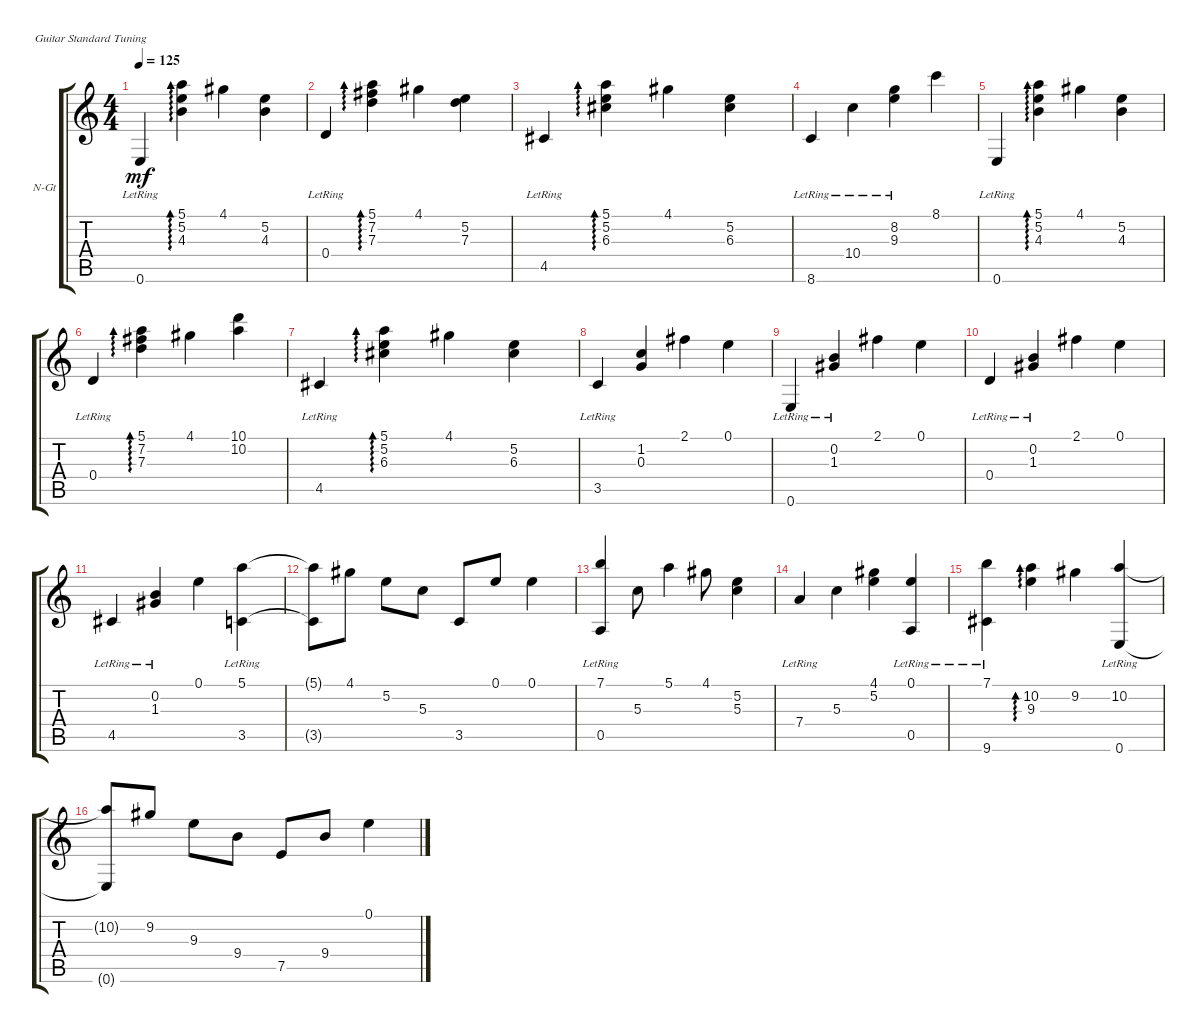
\defaultSystemsLayout 4
\bracketExtendMode groupsimilarinstruments
\firstSystemTrackNameOrientation horizontal
\otherSystemsTrackNameOrientation horizontal
\track ("Nylon Guitar" "N-Gt") {instrument acousticguitarnylon}
\staff {score tabs}
\tuning (E4 B3 G3 D3 A2 E2)
\ts (4 4)
\tempo 125
\clef g2
\ks c
0.6{lr}.4{dy mf} (5.2 5.1 4.3).4{ad 0} 4.1.4 (5.2 4.3).4 |
0.4{lr}.4 (7.3 7.2 5.1).4{ad 0} 4.1.4 (5.2 7.3).4 |
4.5{lr}.4 (6.3 5.1 5.2).4{ad 0} 4.1.4 (5.2 6.3).4 |
8.6{lr}.4 10.4{lr}.4 (9.3{lr} 8.2{lr}).4 8.1.4 |
0.6{lr}.4 (5.2 5.1 4.3).4{ad 0} 4.1.4 (5.2 4.3).4 |
0.4{lr}.4 (7.3 7.2 5.1).4{ad 0} 4.1.4 (10.2 10.1).4 |
4.5{lr}.4 (6.3 5.1 5.2).4{ad 0} 4.1.4 (5.2 6.3).4 |
3.5{lr}.4 (0.3 1.2).4 2.1.4 0.1.4 |
0.6{lr}.4 (1.3{lr} 0.2{lr}).4 2.1.4 0.1.4 |
0.4{lr}.4 (1.3{lr} 0.2{lr}).4 2.1.4 0.1.4 |
4.5{lr}.4 (1.3{lr} 0.2{lr}).4 0.1.4 (3.5{lr} 5.1).4 |
(3.5{t} 5.1{t}).8 4.1.8 5.2.8 5.3.8 3.5.8 0.1.8 0.1.4 |
(0.5{lr} 7.1).4 5.3.8 5.1.4 4.1.8 (5.2 5.3).4 |
7.4{lr}.4 5.3.4 (5.2 4.1).4 (0.1 0.5{lr}).4 |
(9.6{lr} 7.1).4 (9.3 10.2).4{ad 0} 9.2.4 (0.6{lr} 10.2).4 |
(0.6{t} 10.2{t}).8 9.2.8 9.3.8 9.4.8 7.5.8 9.4.8 0.1.4
